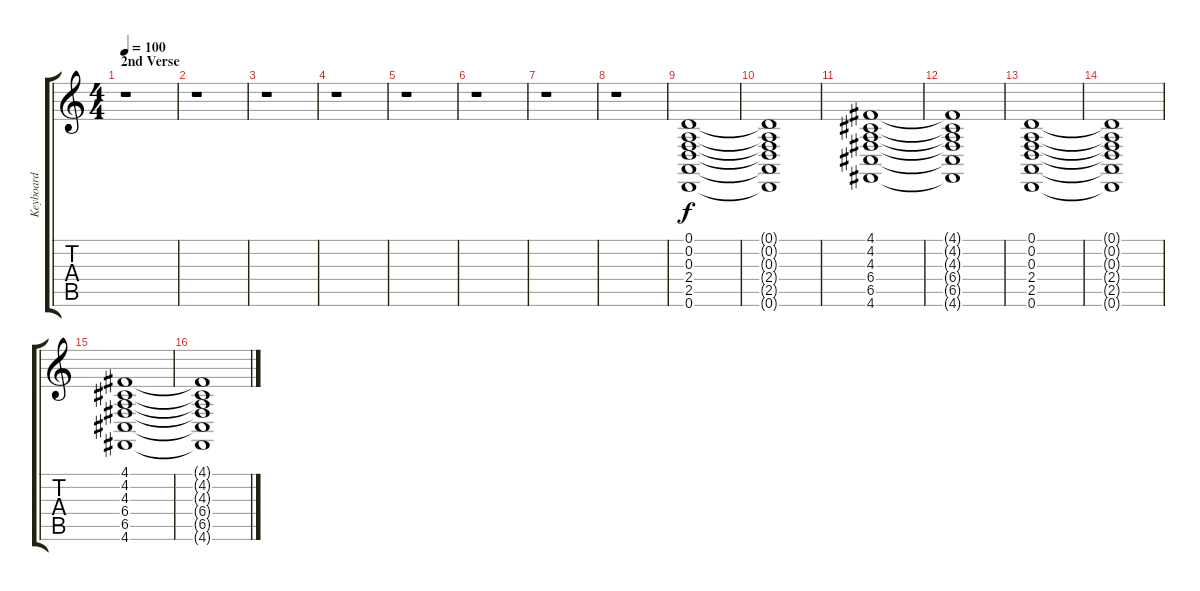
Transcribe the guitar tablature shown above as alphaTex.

\track ("Keyboard" "Keyboard") {instrument stringensemble2}
\staff {score tabs}
\tuning (D4 A3 F3 C3 G2 D2) {hide}
\ts (4 4)
\section ("" "2nd Verse")
\tempo 100
\clef g2
\ks c
r.1{dy f} |
r.1 |
r.1 |
r.1 |
r.1 |
r.1 |
r.1 |
r.1 |
(0.1 0.2 0.3 2.4 2.5 0.6).1{volume 11 instrument stringensemble2} |
(0.1{t} 0.2{t} 0.3{t} 2.4{t} 2.5{t} 0.6{t}).1 |
(4.1 4.2 4.3 6.4 6.5 4.6).1 |
(4.1{t} 4.2{t} 4.3{t} 6.4{t} 6.5{t} 4.6{t}).1 |
(0.1 0.2 0.3 2.4 2.5 0.6).1{volume 11 instrument stringensemble2} |
(0.1{t} 0.2{t} 0.3{t} 2.4{t} 2.5{t} 0.6{t}).1 |
(4.1 4.2 4.3 6.4 6.5 4.6).1 |
(4.1{t} 4.2{t} 4.3{t} 6.4{t} 6.5{t} 4.6{t}).1
